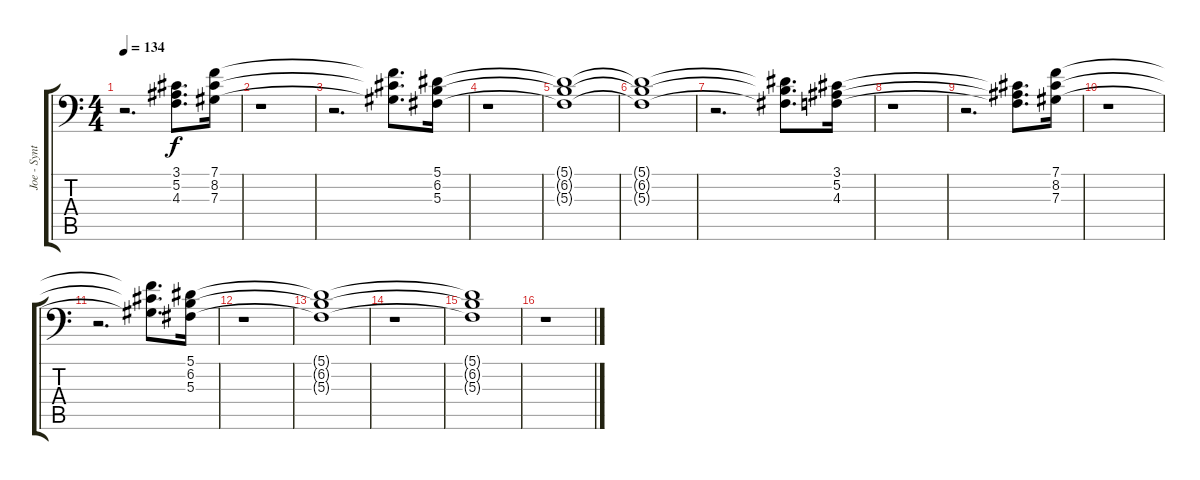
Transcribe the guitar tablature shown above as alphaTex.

\track ("Joe - Synth (3 Step Down Drop G#)" "Joe - Synt") {instrument lead8bassandlead}
\staff {score tabs}
\tuning (Bb3 F3 Db3 Ab2 Eb2 Ab1) {hide}
\ts (4 4)
\tempo 134
\clef f4
\ks c
r.2{d dy f} (3.1{t} 5.2{t} 4.3{t}).8{d} (7.1 8.2 7.3).16 |
r.1 |
r.2{d} (7.1{t} 8.2{t} 7.3{t}).8{d} (5.1 6.2 5.3).16 |
r.1 |
(5.1{t} 6.2{t} 5.3{t}).1 |
(5.1{t} 6.2{t} 5.3{t}).1 |
r.2{d} (5.1{t} 6.2{t} 5.3{t}).8{d} (3.1 5.2 4.3).16 |
r.1 |
r.2{d} (3.1{t} 5.2{t} 4.3{t}).8{d} (7.1 8.2 7.3).16 |
r.1 |
r.2{d} (7.1{t} 8.2{t} 7.3{t}).8{d} (5.1 6.2 5.3).16 |
r.1 |
(5.1{t} 6.2{t} 5.3{t}).1 |
r.1 |
(5.1{t} 6.2{t} 5.3{t}).1 |
r.1
